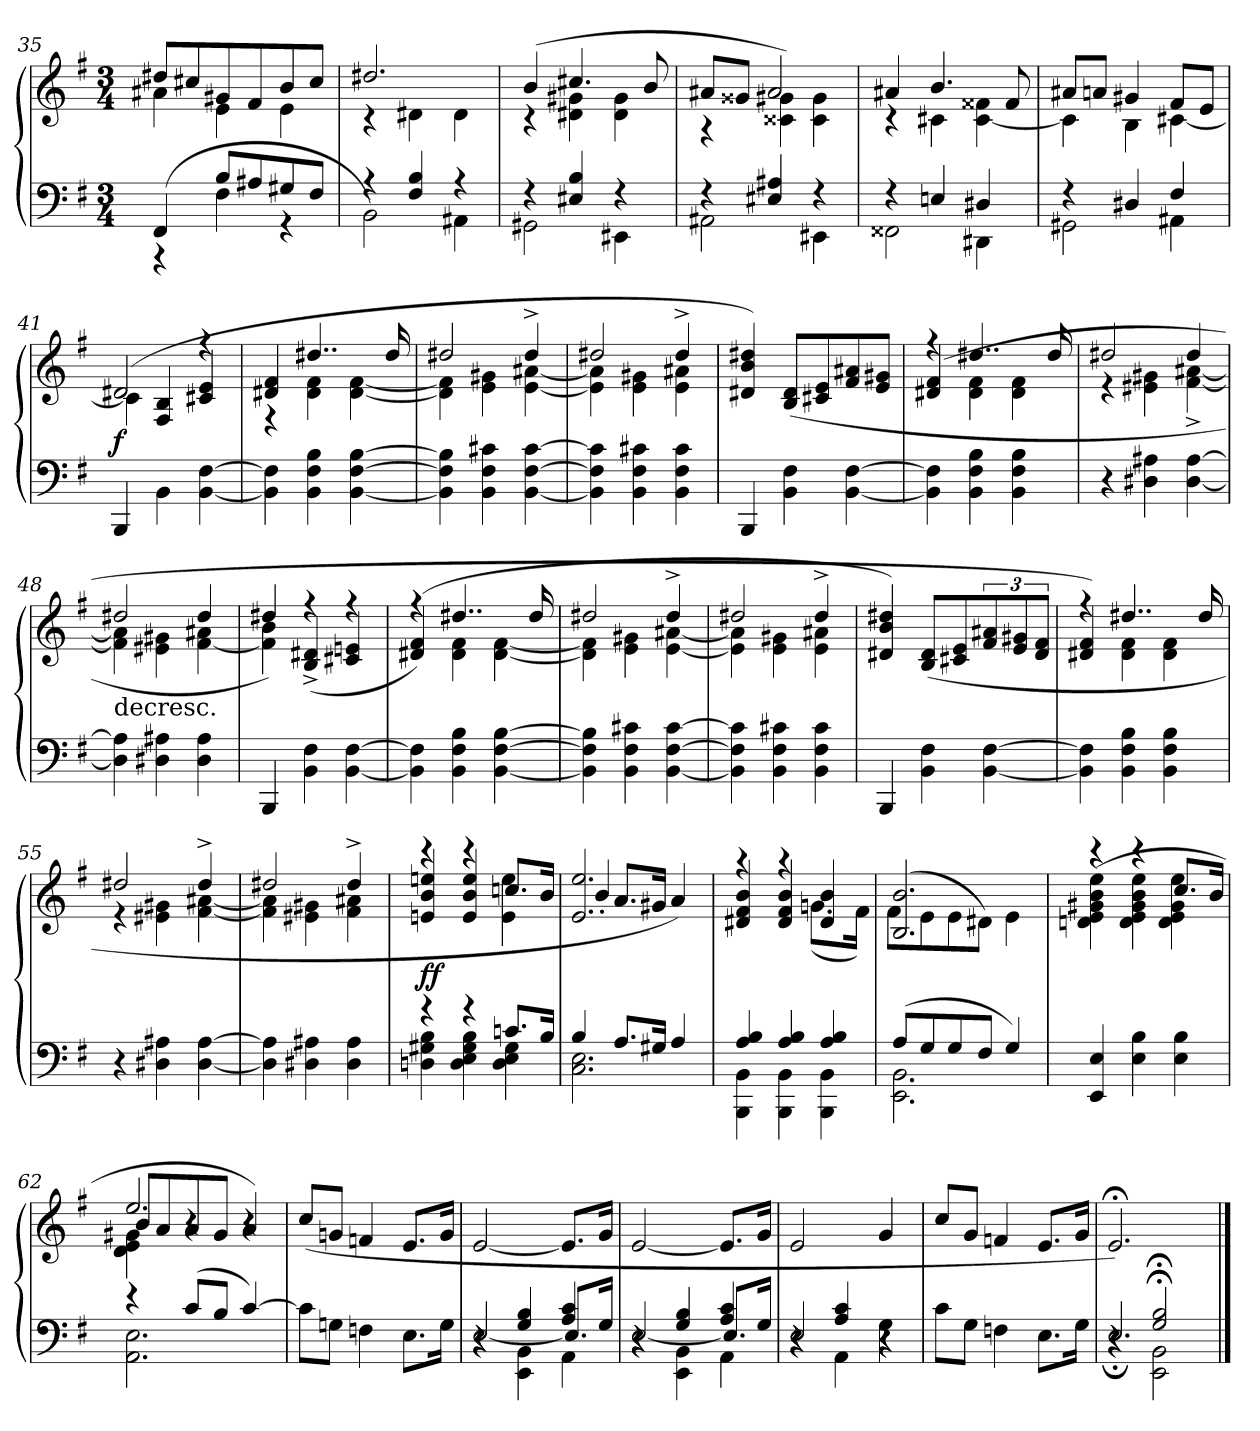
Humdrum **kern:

**kern	**kern	**dynam
*part1	*part1	*part1
*staff2	*staff1	*staff1/2
*clefF4	*clefG2	*
*k[f#]	*k[f#]	*
*e:	*e:	*
*M3/4	*M3/4	*
=35	=35	=35
*^	*^	*
(4FF#/	4r	8dd#X/L	4a#X\	.
.	.	8cc#X/	.	.
8B/L	4F#\	8g#X/	4e\	.
8A#X/	.	8f#/	.	.
8G#X/	4r	8b/	4e\	.
8F#/J	.	8cc#/J	.	.
=36	=36	=36	=36	=36
4r	2BB\)	2.dd#X/	4r	.
4F#/ 4B/	.	.	4d#X\	.
4r	4AA#X\	.	4d#\	.
=37	=37	=37	=37	=37
4r	2GG#X\	(4b/	4r	.
4E#X/ 4B/	.	4.cc#X/	4d#X\ 4g#X\	.
4r	4EE#X\	.	4d#\ 4g#\	.
.	.	8b/	.	.
=38	=38	=38	=38	=38
4r	2AA#X\	8a#X/L	4r	.
.	.	8g##X/J	.	.
4E#X/ 4A#X/	.	2a#/	4c##X\ 4g#X\)	.
4r	4EE#X\	.	4c##\ 4g#\	.
=39	=39	=39	=39	=39
4r	2FF##X\	4a#X/	4r	.
4En/	.	4.b/	4c#X\	.
4D#X/	4DD#X\	.	[4c#\ 4f##X\	.
.	.	8f##/	.	.
=40	=40	=40	=40	=40
4r	2GG#X\	8a#X/L	4c#\]	.
.	.	8an/J	.	.
4D#X/	.	4g#X/	4B\	.
4F#/	4AA#X\	8f#/L	[4c#X\	.
.	.	8e/J	.	.
*v	*v	*	*	*
=41	=41	=41	=41
4BBB/	(2d#X/	4c#\]	f
4BB\	.	4F#/ 4B/	.
[4BB\ [4F#\	4r	4c#X/ 4e/	.
=42	=42	=42	=42
4BB]\ 4F#]\	4d#X/ 4f#/	4r	.
4BB\ 4F#\ 4B\	4..dd#X/	4d#\ 4f#\	.
[4BB\ [4F#\ [4B\	.	[4d#\ [4f#\	.
.	16dd#/	.	.
=43	=43	=43	=43
4BB]\ 4F#]\ 4B]\	2dd#X/	4d#]\ 4f#]\	.
4BB\ 4F#\ 4c#X\	.	4e\ 4g#X\	.
[4BB\ [4F#\ [4c#\	4dd#^/	[4e\ [4a#X\	.
=44	=44	=44	=44
4BB]\ 4F#]\ 4c#]\	2dd#X/	4e]\ 4a#]\	.
4BB\ 4F#\ 4c#X\	.	4e\ 4g#X\	.
4BB\ 4F#\ 4c#\	4dd#^/	4e\ 4a#X\	.
*	*v	*v	*
=45	=45	=45
4BBB/	4d#X/ 4b/ 4dd#X/)	.
4BB\ 4F#\	(8B/ 8d#/L	.
.	8c#X/ 8e/	.
[4BB\ [4F#\	8f#/ 8a#X/	.
.	8e/ 8g#X/J	.
=46	=46	=46
*	*^	*
4BB]\ 4F#]\	4r	(4d#X/ 4f#/	.
4BB\ 4F#\ 4B\	4..dd#X/	4d#\ 4f#\	.
4BB\ 4F#\ 4B\	.	4d#\ 4f#\	.
.	16dd#/	.	.
=47	=47	=47	=47
4r	2dd#X/	4r	.
4D#X\ 4A#X\	.	4e#X\ 4g#X\	.
[4D#\ [4A#\	4dd#/	[4f#^\ [4a#X^\	.
=48	=48	=48	=48
!	!LO:TX:c:t=decresc.	!	!
4D#]\ 4A#]\	2dd#X/	4f#]\ 4a#]\	.
4D#X\ 4A#X\	.	4e#X\ 4g#X\	.
4D#\ 4A#\	4dd#/	[4f#\ 4a#X\	.
=49	=49	=49	=49
4BBB/	4dd#X/)	4f#]\ 4b\	.
4BB\ 4F#\	4r	(4B^/ 4d#X^/	.
[4BB\ [4F#\	4r	4c#X/ 4en/	.
=50	=50	=50	=50
4BB]\ 4F#]\	4r	(4d#X/ 4f#/)	.
4BB\ 4F#\ 4B\	4..dd#X/	4d#\ 4f#\	.
[4BB\ [4F#\ [4B\	.	[4d#\ [4f#\	.
.	16dd#/	.	.
=51	=51	=51	=51
4BB]\ 4F#]\ 4B]\	2dd#X/	4d#]\ 4f#]\	.
4BB\ 4F#\ 4c#X\	.	4e\ 4g#X\	.
[4BB\ [4F#\ [4c#\	4dd#^/	[4e\ [4a#X\	.
=52	=52	=52	=52
4BB]\ 4F#]\ 4c#]\	2dd#X/	4e]\ 4a#]\	.
4BB\ 4F#\ 4c#X\	.	4e\ 4g#X\	.
4BB\ 4F#\ 4c#\	4dd#^/	4e\ 4a#X\	.
*	*v	*v	*
=53	=53	=53
4BBB/	4d#X/ 4b/ 4dd#X/)	.
4BB\ 4F#\	(8B/ 8d#/L	.
.	8c#X/ 8e/	.
[4BB\ [4F#\	12f#/ 12a#X/	.
.	12e/ 12g#X/	.
.	12d#/ 12f#/J	.
=54	=54	=54
*	*^	*
4BB]\ 4F#]\	4r	4d#X/ 4f#/)	.
4BB\ 4F#\ 4B\	4..dd#X/	4d#\ 4f#\	.
4BB\ 4F#\ 4B\	.	4d#\ 4f#\	.
.	16dd#/	.	.
=55	=55	=55	=55
4r	2dd#X/	4r	.
4D#X\ 4A#X\	.	4e#X\ 4g#X\	.
[4D#\ [4A#\	4dd#^/	[4f#\ [4a#X\	.
=56	=56	=56	=56
4D#]\ 4A#]\	2dd#X/	4f#]\ 4a#]\	.
4D#X\ 4A#X\	.	4e#X\ 4g#X\	.
4D#\ 4A#\	4dd#^/	4f#\ 4a#X\	.
=57	=57	=57	=57
*^	*	*	*
4r	4Dn\ 4G#X\ 4B\	4r	4en/ 4b/ 4een/	ff
4r	4D\ 4E\ 4G#\ 4B\	4r	4e/ 4b/ 4ee/	.
8.cn/L	4D\ 4E\ 4G#\	8.ccn/L	4e\ 4ee\	.
16B/Jk	.	16b/Jk	.	.
=58	=58	=58	=58	=58
4B/	2.C\ 2.E\	2.e/ 2.ee/	4b'/	.
8.A/L	.	.	8.a/L	.
16G#X/Jk	.	.	16g#X/Jk	.
4A/	.	.	4a/)	.
=59	=59	=59	=59	=59
4A/ 4B/	4BBB\ 4BB\	4r	4d#X/ 4f#/ 4b/	.
4A/ 4B/	4BBB\ 4BB\	4r	4d#/ 4f#/ 4b/	.
4A/ 4B/	4BBB\ 4BB\	4d#/ 4b/	(8.gn\L	.
.	.	.	16f#\Jk)	.
=60	=60	=60	=60	=60
(8A/L	2.EE\ 2.BB\	(2.B/ 2.b/	8f#\L	.
8G/	.	.	8e\	.
8G/	.	.	8e\	.
8F#/J	.	.	8d#X\J)	.
4G/)	.	.	4e\	.
*v	*v	*	*	*
=61	=61	=61	=61
4EE/ 4E/	4r	(4dn\ 4e\ 4g#X\ 4b\ 4ee\	.
4E\ 4B\	4r	4d\ 4e\ 4g#\ 4b\ 4ee\	.
4E\ 4B\	8.cc/L	4d\ 4e\ 4g#\ 4ee\	.
.	16b/Jk	.	.
=62	=62	=62	=62
*^	*	*^	*
4r	2.AA\ 2.E\	2.ee/	8b/L	4d\ 4e\ 4g#X\	.
.	.	.	8a/	.	.
(8c/L	.	.	8a/	4r	.
8B/J	.	.	8g#/J	.	.
[4c/)	.	.	4a/)	4r	.
*v	*v	*	*	*	*
*	*v	*v	*v	*
=63	=63	=63
8c\L]	(8cc/L	.
8Gn\J	8gn/J	.
4Fn\	4fn/	.
8.E\L	8.e/L	.
16G\Jk	16g/Jk	.
=64	=64	=64
*^	*	*
*	*^	*	*
4r	[2E/	4r	[2e/	.
4G/ 4B/	.	4EE\ 4BB\	.	.
4A/ 4c/	8.E/L]	4AA\	8.e/L]	.
.	16G/Jk	.	16g/Jk	.
=65	=65	=65	=65	=65
4r	[2E/	4r	[2e/	.
4G/ 4B/	.	4EE\ 4BB\	.	.
4A/ 4c/	8.E/L]	4AA\	8.e/L]	.
.	16G/Jk	.	16g/Jk	.
=66	=66	=66	=66	=66
4r	2E/	4r	2e/	.
4A/ 4c/	.	4AA\	.	.
4r	4G\	4r	4g/	.
*v	*v	*v	*	*
=67	=67	=67
8c\L	8cc/L	.
8G\J	8g/J	.
4Fn\	4fn/	.
8.E\L	8.e/L	.
16G\Jk	16g/Jk	.
=68	=68	=68
*^	*	*
*	*^	*	*
4r	2.E;</	4r	2.e;</)	.
2G;</ 2B;</	.	2EE;<\ 2BB;<\	.	.
*v	*v	*v	*	*
==	==	==
*-	*-	*-
